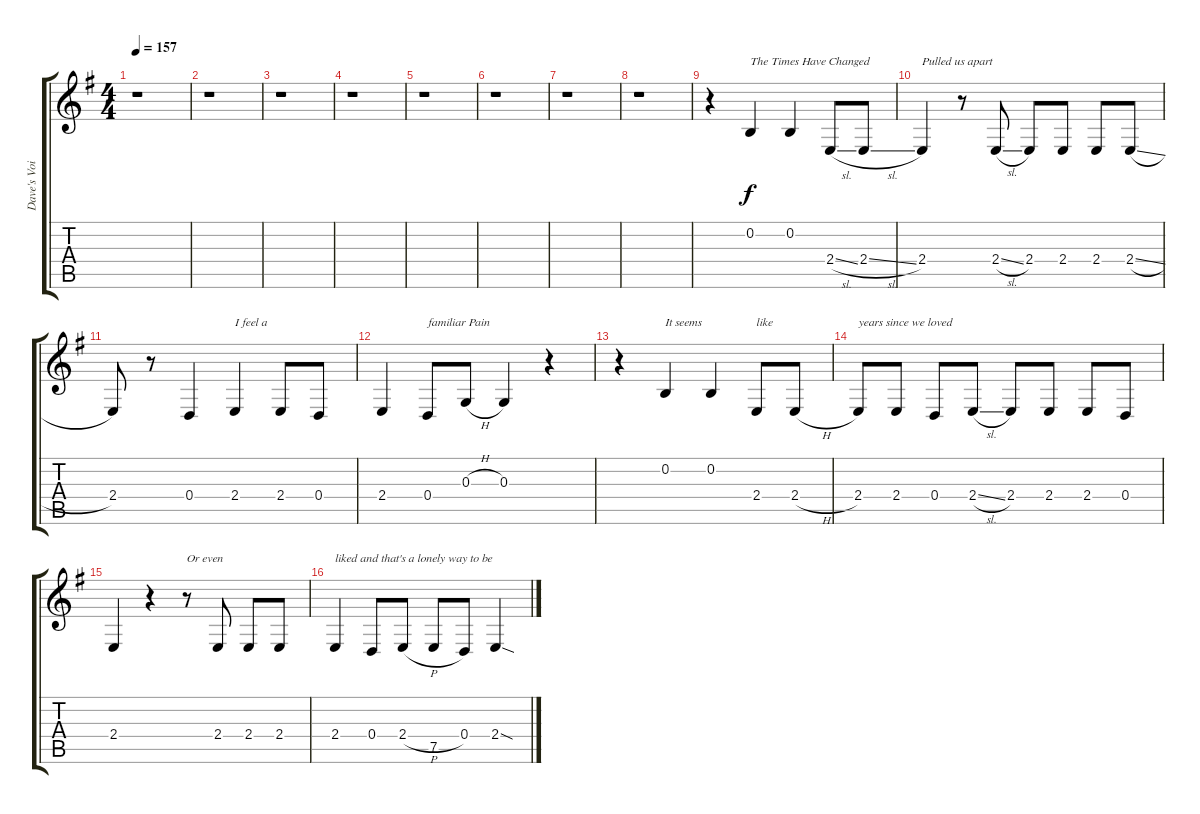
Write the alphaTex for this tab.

\track ("Dave's Voice + Harmony" "Dave's Voi") {instrument tenorsax}
\staff {score tabs}
\tuning (E4 B3 G3 D3 A2 E2) {hide}
\ts (4 4)
\tempo 157
\clef g2
\ks g
r.1{dy f} |
r.1 |
r.1 |
r.1 |
r.1 |
r.1 |
r.1 |
r.1 |
r.4 0.2.4{txt "The Times Have Changed"} 0.2.4 2.4{sl}.8 2.4{sl}.8 |
2.4.4{txt "Pulled us apart"} r.8 2.4{sl}.8 2.4.8 2.4.8 2.4.8 2.4{sl}.8 |
2.4.8 r.8 0.4.4 2.4.4{txt "I feel a "} 2.4.8 0.4.8 |
2.4.4 0.4.8{txt "familiar Pain"} 0.3{h}.8 0.3.4 r.4 |
r.4 0.2.4{txt "It seems"} 0.2.4 2.4.8{txt "like"} 2.4{h}.8 |
2.4.8{txt "years since we loved"} 2.4.8 0.4.8 2.4{sl}.8 2.4.8 2.4.8 2.4.8 0.4.8 |
2.4.4 r.4 r.8{txt "Or even"} 2.4.8 2.4.8 2.4.8 |
2.4.4{txt "liked and that's a lonely way to be"} 0.4.8 2.4{h}.8 7.5.8 0.4.8 2.4{sod}.4
